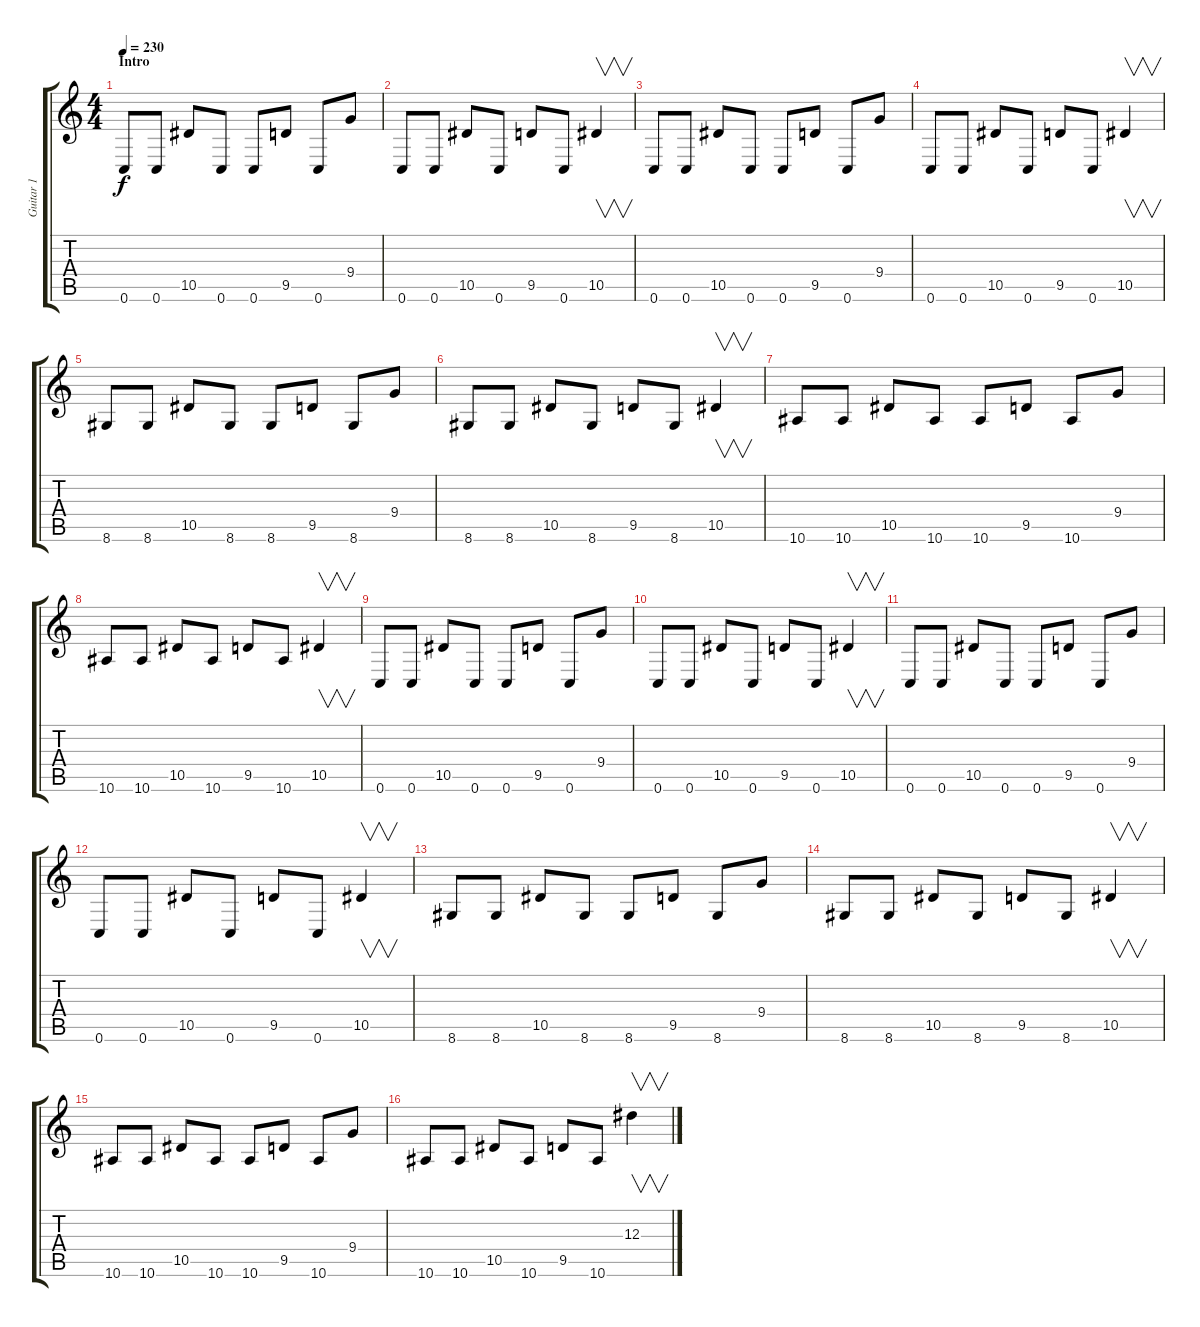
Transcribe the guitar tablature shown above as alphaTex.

\track ("Guitar 1" "Guitar 1") {instrument distortionguitar}
\staff {score tabs}
\tuning (C4 G3 Eb3 Bb2 F2 C2) {hide}
\ts (4 4)
\section ("" "Intro")
\tempo 230
\clef g2
\ks c
0.6.8{dy f instrument distortionguitar} 0.6.8 10.5.8 0.6.8 0.6.8 9.5.8 0.6.8 9.4.8 |
0.6.8 0.6.8 10.5.8 0.6.8 9.5.8 0.6.8 10.5.4{v} |
0.6.8 0.6.8 10.5.8 0.6.8 0.6.8 9.5.8 0.6.8 9.4.8 |
0.6.8 0.6.8 10.5.8 0.6.8 9.5.8 0.6.8 10.5.4{v} |
8.6.8 8.6.8 10.5.8 8.6.8 8.6.8 9.5.8 8.6.8 9.4.8 |
8.6.8 8.6.8 10.5.8 8.6.8 9.5.8 8.6.8 10.5.4{v} |
10.6.8 10.6.8 10.5.8 10.6.8 10.6.8 9.5.8 10.6.8 9.4.8 |
10.6.8 10.6.8 10.5.8 10.6.8 9.5.8 10.6.8 10.5.4{v} |
0.6.8 0.6.8 10.5.8 0.6.8 0.6.8 9.5.8 0.6.8 9.4.8 |
0.6.8 0.6.8 10.5.8 0.6.8 9.5.8 0.6.8 10.5.4{v} |
0.6.8 0.6.8 10.5.8 0.6.8 0.6.8 9.5.8 0.6.8 9.4.8 |
0.6.8 0.6.8 10.5.8 0.6.8 9.5.8 0.6.8 10.5.4{v} |
8.6.8 8.6.8 10.5.8 8.6.8 8.6.8 9.5.8 8.6.8 9.4.8 |
8.6.8 8.6.8 10.5.8 8.6.8 9.5.8 8.6.8 10.5.4{v} |
10.6.8 10.6.8 10.5.8 10.6.8 10.6.8 9.5.8 10.6.8 9.4.8 |
10.6.8 10.6.8 10.5.8 10.6.8 9.5.8 10.6.8 12.3{ss}.4{v}
